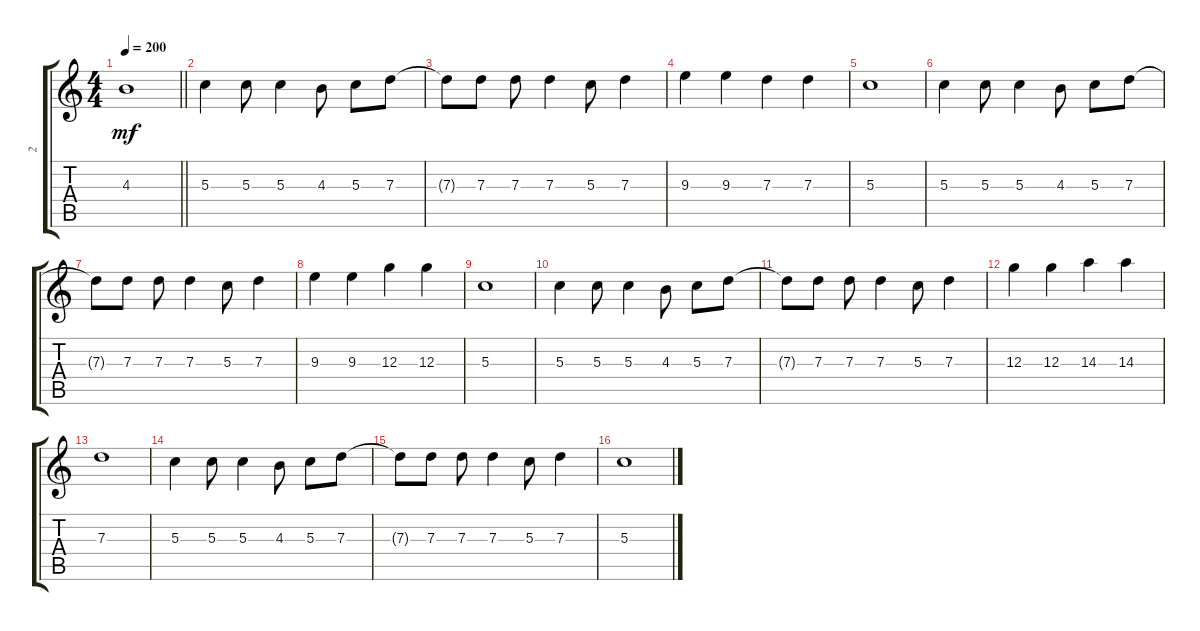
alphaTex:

\track ("2" "2") {instrument distortionguitar}
\staff {score tabs}
\tuning (E4 B3 G3 D3 A2 E2) {hide}
\ts (4 4)
\tempo 200
\clef g2
\barLineRight lightlight
\ks c
4.3.1{dy mf} |
5.3.4 5.3.8 5.3.4 4.3.8 5.3.8 7.3.8 |
7.3{t}.8 7.3.8 7.3.8 7.3.4 5.3.8 7.3.4 |
9.3.4 9.3.4 7.3.4 7.3.4 |
5.3.1 |
5.3.4 5.3.8 5.3.4 4.3.8 5.3.8 7.3.8 |
7.3{t}.8 7.3.8 7.3.8 7.3.4 5.3.8 7.3.4 |
9.3.4 9.3.4 12.3.4 12.3.4 |
5.3.1 |
5.3.4 5.3.8 5.3.4 4.3.8 5.3.8 7.3.8 |
7.3{t}.8 7.3.8 7.3.8 7.3.4 5.3.8 7.3.4 |
12.3.4 12.3.4 14.3.4 14.3.4 |
7.3.1 |
5.3.4 5.3.8 5.3.4 4.3.8 5.3.8 7.3.8 |
7.3{t}.8 7.3.8 7.3.8 7.3.4 5.3.8 7.3.4 |
5.3.1
